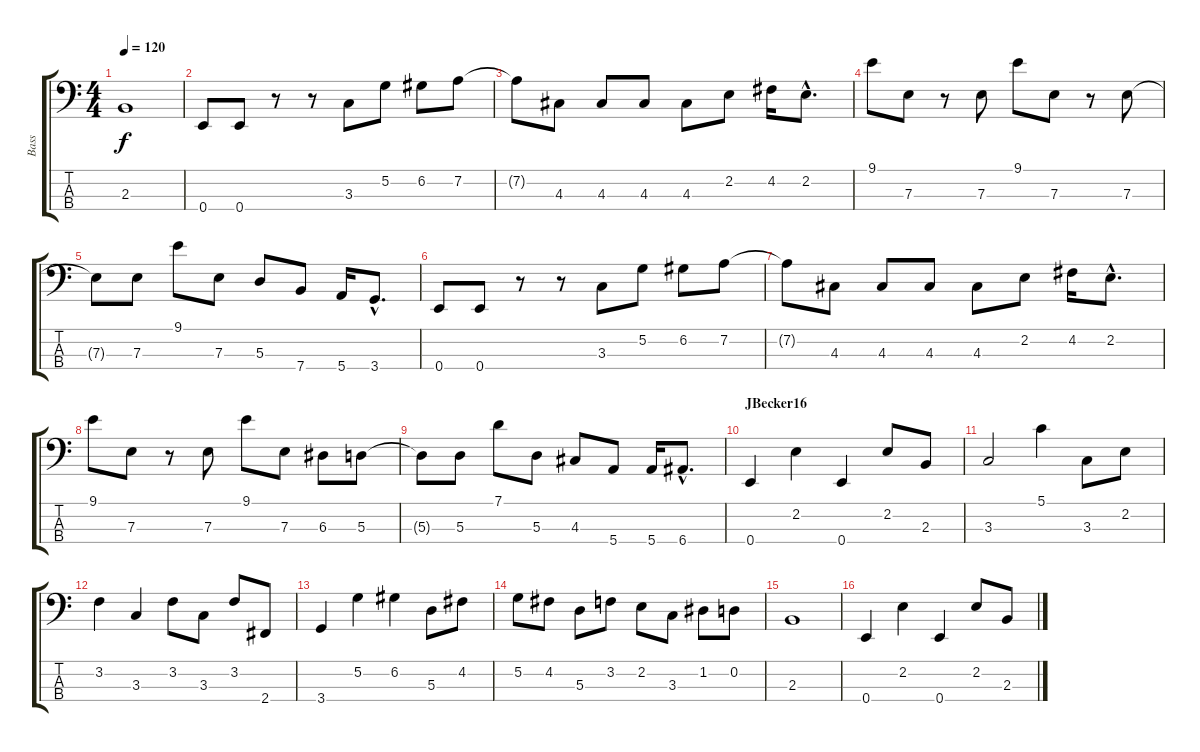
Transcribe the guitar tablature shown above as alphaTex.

\track ("Bass" "Bass") {instrument slapbass1}
\staff {score tabs}
\tuning (G2 D2 A1 E1) {hide}
\ts (4 4)
\tempo 120
\clef f4
\ks c
2.3{t}.1{dy f} |
0.4.8{instrument electricbasspick} 0.4.8 r.8 r.8 3.3.8 5.2.8 6.2.8 7.2.8 |
7.2{t}.8 4.3.8 4.3.8 4.3.8 4.3.8 2.2.8 4.2.16 2.2{hac}.8{d} |
9.1.8 7.3.8 r.8 7.3.8 9.1.8 7.3.8 r.8 7.3.8 |
7.3{t}.8 7.3.8 9.1.8 7.3.8 5.3.8 7.4.8 5.4.16 3.4{hac}.8{d} |
0.4.8{instrument electricbasspick} 0.4.8 r.8 r.8 3.3.8 5.2.8 6.2.8 7.2.8 |
7.2{t}.8 4.3.8 4.3.8 4.3.8 4.3.8 2.2.8 4.2.16 2.2{hac}.8{d} |
9.1.8 7.3.8 r.8 7.3.8 9.1.8 7.3.8 6.3.8 5.3.8 |
5.3{t}.8 5.3.8 7.1.8 5.3.8 4.3.8 5.4.8 5.4.16 6.4{hac}.8{d} |
\section ("" "JBecker16")
0.4.4{volume 10 instrument fretlessbass} 2.2.4 0.4.4 2.2.8 2.3.8 |
3.3.2 5.1.4 3.3.8 2.2.8 |
3.2.4 3.3.4 3.2.8 3.3.8 3.2.8 2.4.8 |
3.4.4 5.2.4 6.2.4 5.3.8 4.2.8 |
5.2.8 4.2.8 5.3.8 3.2.8 2.2.8 3.3.8 1.2.8 0.2.8 |
2.3.1 |
0.4.4{instrument fretlessbass} 2.2.4 0.4.4 2.2.8 2.3.8
